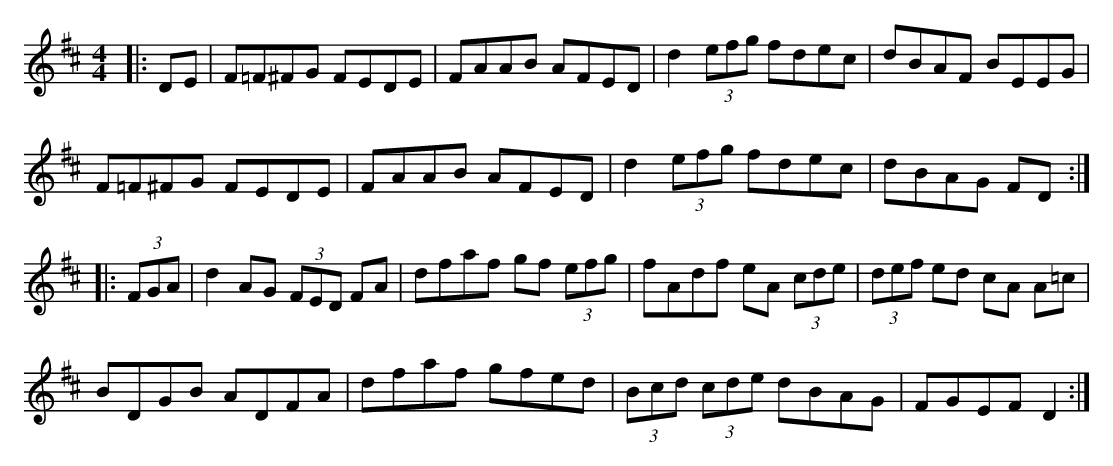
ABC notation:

X:1
M:4/4
K:D
|:DE|F=F^FG FEDE|FAAB AFED|d2 (3efg fdec|dBAF BEEG|
F=F^FG FEDE|FAAB AFED|d2 (3efg fdec|dBAG FD:|
|:(3FGA|d2AG (3FED FA|dfaf gf (3efg|fAdf eA (3cde|(3def ed cA A=c|
BDGB ADFA|dfaf gfed|(3Bcd (3cde dBAG|FGEF D2:|
